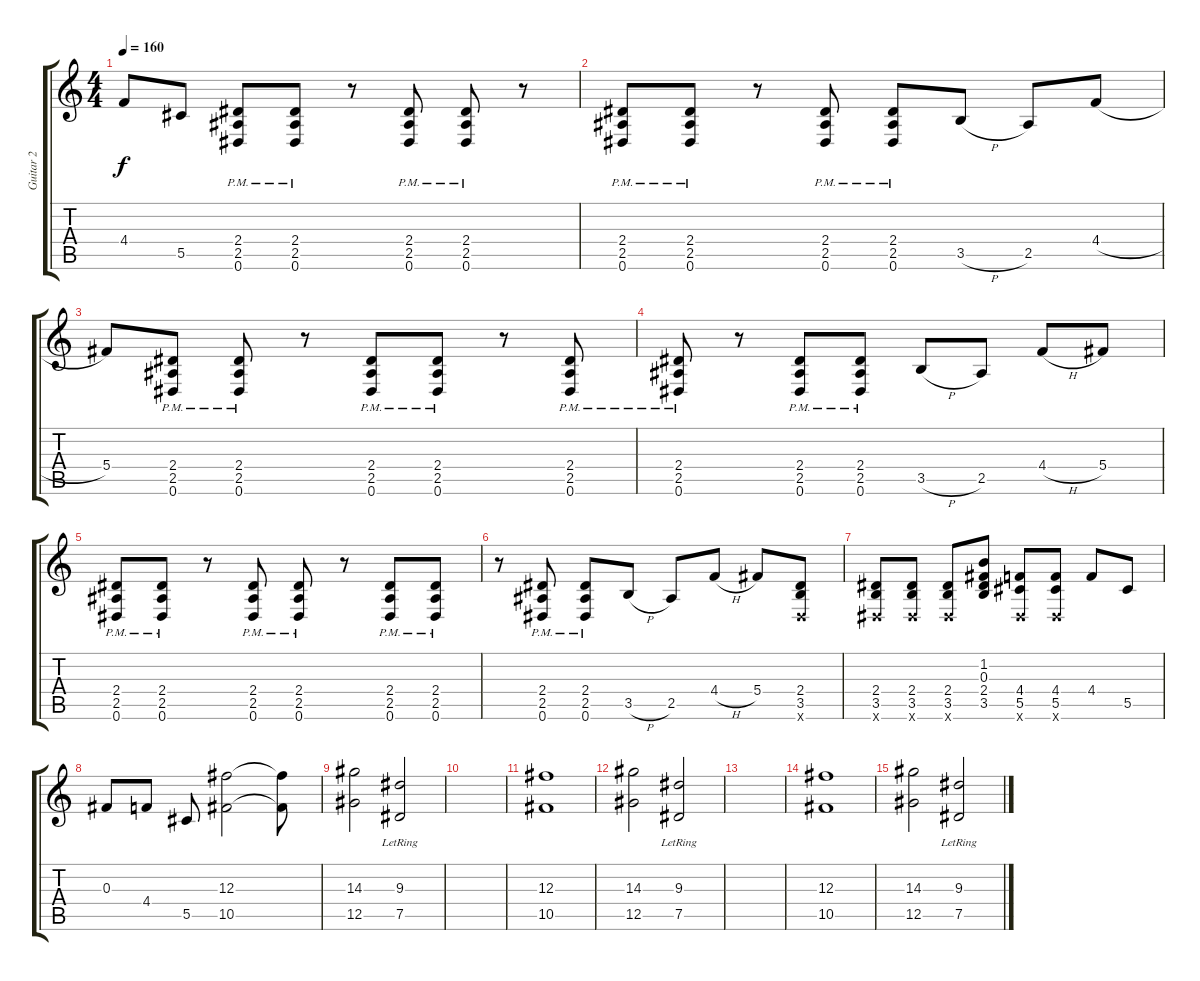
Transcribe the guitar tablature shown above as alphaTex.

\track ("Guitar 2" "Guitar 2") {instrument distortionguitar}
\staff {score tabs}
\tuning (Eb4 Bb3 Gb3 Db3 Ab2 Eb2) {hide}
\ts (4 4)
\tempo 160
\clef g2
\ks c
4.4.8{dy f} 5.5.8 (2.4{pm} 2.5{pm} 0.6{pm}).8 (2.4 2.5{pm} 0.6{pm}).8 r.8 (2.4{pm} 2.5{pm} 0.6{pm}).8 (2.4{pm} 2.5{pm} 0.6{pm}).8 r.8 |
(2.4{pm} 2.5{pm} 0.6{pm}).8 (2.4{pm} 2.5{pm} 0.6{pm}).8 r.8 (2.4{pm} 2.5{pm} 0.6{pm}).8 (2.4{pm} 2.5{pm} 0.6{pm}).8 3.5{h}.8 2.5.8 4.4{h}.8 |
5.4.8 (2.4{pm} 2.5{pm} 0.6{pm}).8 (2.4{pm} 2.5{pm} 0.6{pm}).8 r.8 (2.4{pm} 2.5{pm} 0.6{pm}).8 (2.4{pm} 2.5{pm} 0.6{pm}).8 r.8 (2.4{pm} 2.5{pm} 0.6{pm}).8 |
(2.4{pm} 2.5{pm} 0.6{pm}).8 r.8 (2.4{pm} 2.5{pm} 0.6{pm}).8 (2.4{pm} 2.5{pm} 0.6{pm}).8 3.5{h}.8 2.5.8 4.4{h}.8 5.4.8 |
(2.4{pm} 2.5{pm} 0.6{pm}).8 (2.4{pm} 2.5{pm} 0.6{pm}).8 r.8 (2.4{pm} 2.5{pm} 0.6{pm}).8 (2.4{pm} 2.5{pm} 0.6{pm}).8 r.8 (2.4{pm} 2.5{pm} 0.6{pm}).8 (2.4{pm} 2.5{pm} 0.6{pm}).8 |
r.8 (2.4{pm} 2.5{pm} 0.6{pm}).8 (2.4{pm} 2.5{pm} 0.6{pm}).8 3.5{h}.8 2.5.8 4.4{h}.8 5.4.8 (2.4 3.5 0.6{x}).8 |
(2.4 3.5 0.6{x}).8 (2.4 3.5 0.6{x}).8 (2.4 3.5 0.6{x}).8 (1.2 0.3 2.4 3.5).8 (4.4 5.5 0.6{x}).8 (4.4 5.5 0.6{x}).8 4.4.8 5.5.8 |
0.3.8 4.4.8 5.5.8 (12.3 10.5).2 (12.3{t} 10.5{t}).8 |
(14.3 12.5).2 (9.3{lr} 7.5{lr}).2 |
|
(12.3 10.5).1 |
(14.3 12.5).2 (9.3{lr} 7.5{lr}).2 |
|
(12.3 10.5).1 |
(14.3 12.5).2 (9.3{lr} 7.5{lr}).2
